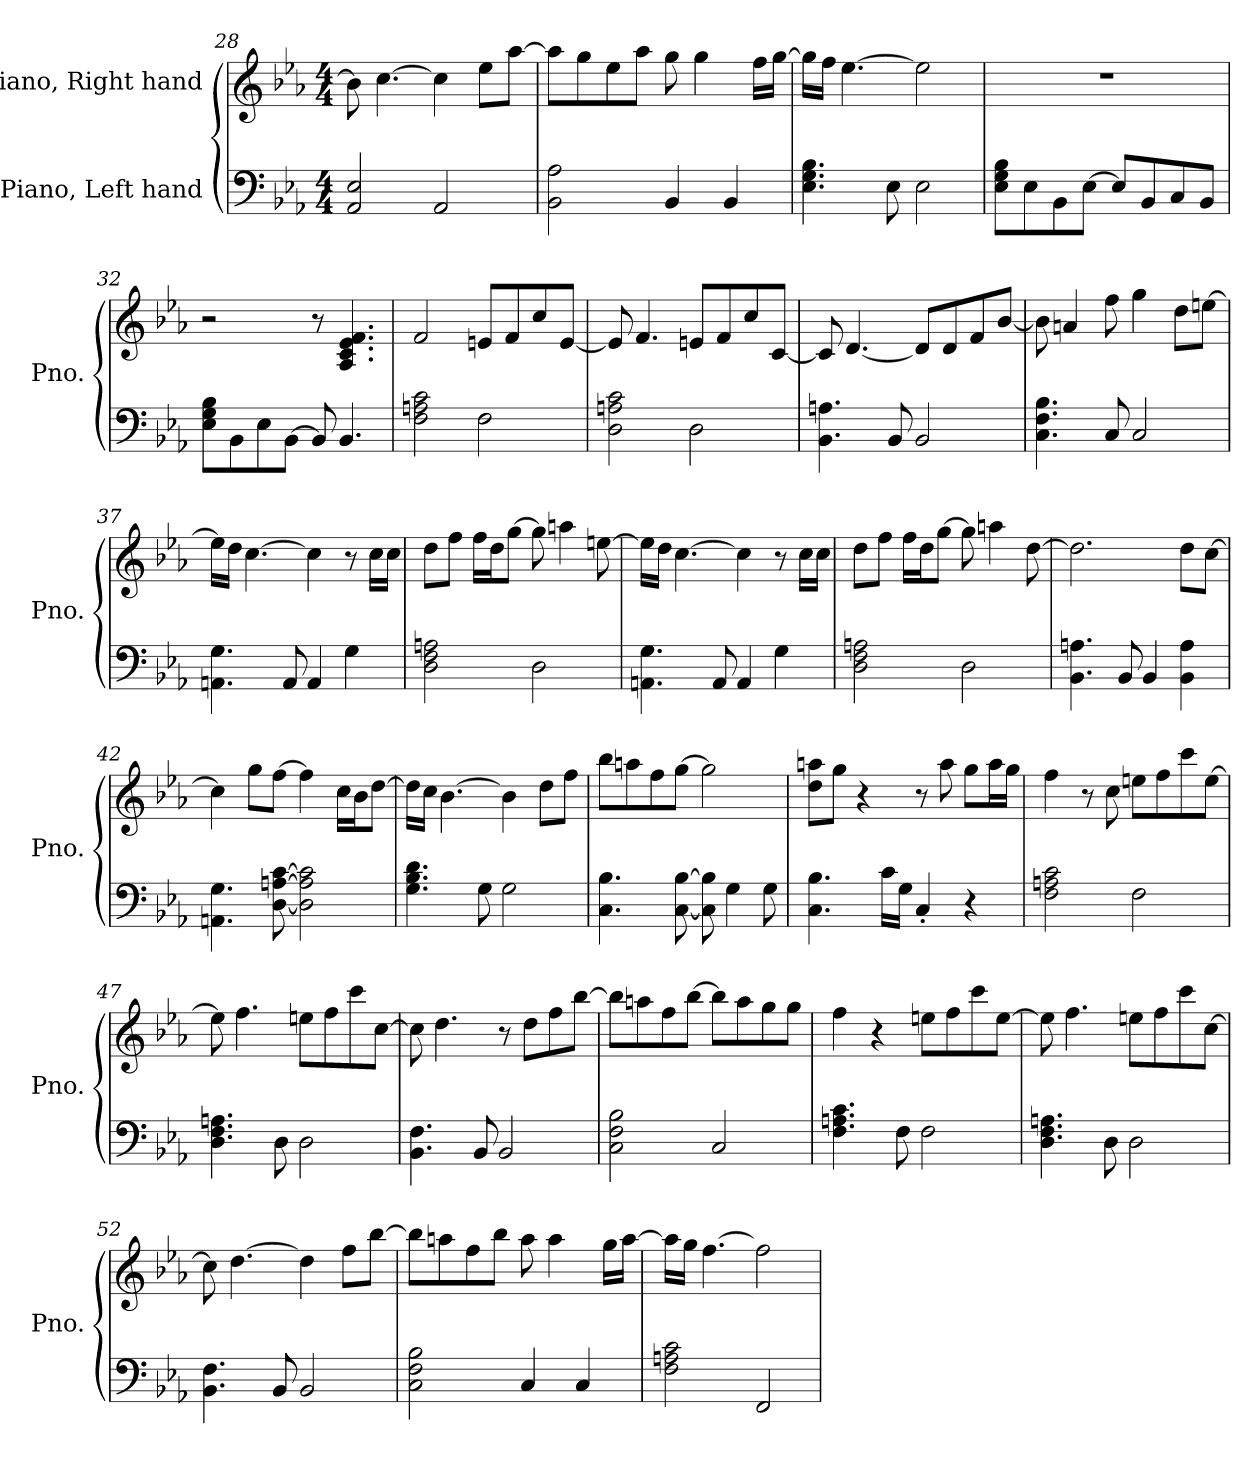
**kern	**kern
*part2	*part1
*staff2	*staff1
*I"Piano, Left hand	*I"Piano, Right hand
*I'Pno.	*I'Pno.
!!LO:PB:g=z
*clefF4	*clefG2
*k[b-e-a-]	*k[b-e-a-]
*M4/4	*M4/4
=28	=28
2AA-/ 2E-/	8b-\]
.	[4.cc\
2AA-/	4cc\]
.	8ee-\L
.	[8aa-\J
=29	=29
2BB-\ 2A-\	8aa-\L]
.	8gg\
.	8ee-\
.	8aa-\J
4BB-/	8gg\
.	4gg\
4BB-/	.
.	16ff\LL
.	[16gg\JJ
=30	=30
4.E-\ 4.G\ 4.B-\	16gg\LL]
.	16ff\JJ
.	[4.ee-\
8E-\	.
2E-\	2ee-\]
=31	=31
8E-\ 8G\ 8B-\L	1r
8E-\	.
8BB-\	.
[8E-\J	.
8E-/L]	.
8BB-/	.
8C/	.
8BB-/J	.
=32	=32
8E-\ 8G\ 8B-\L	2r
8BB-\	.
8E-\	.
[8BB-\J	.
8BB-/]	8r
4.BB-/	4.A-/ 4.c/ 4.e-/ 4.f/
!!LO:LB:g=z
=33	=33
2F\ 2An\ 2c\	2f/
2F\	8en/L
.	8f/
.	8cc/
.	[8e/J
=34	=34
2D\ 2An\ 2c\	8e/]
.	4.f/
2D\	8en/L
.	8f/
.	8cc/
.	[8c/J
=35	=35
4.BB-\ 4.An\	8c/]
.	[4.d/
8BB-/	.
2BB-/	8d/L]
.	8d/
.	8f/
.	[8b-/J
=36	=36
4.C\ 4.F\ 4.B-\	8b-\]
.	4an/
8C/	8ff\
2C/	4gg\
.	8dd\L
.	[8een\J
=37	=37
4.AAn\ 4.G\	16ee\LL]
.	16dd\JJ
.	[4.cc\
8AA/	.
4AA/	4cc\]
4G\	8r
.	16cc\LL
.	16cc\JJ
!!LO:LB:g=z
=38	=38
2D\ 2F\ 2An\	8dd\L
.	8ff\J
.	16ff\LL
.	16dd\J
.	[8gg\J
2D\	8gg\]
.	4aan\
.	[8een\
=39	=39
4.AAn\ 4.G\	16ee\LL]
.	16dd\JJ
.	[4.cc\
8AA/	.
4AA/	4cc\]
4G\	8r
.	16cc\LL
.	16cc\JJ
=40	=40
2D\ 2F\ 2An\	8dd\L
.	8ff\J
.	16ff\LL
.	16dd\J
.	[8gg\J
2D\	8gg\]
.	4aan\
.	[8dd\
=41	=41
4.BB-\ 4.An\	2.dd\]
8BB-/	.
4BB-/	.
4BB-\ 4A\	8dd\L
.	[8cc\J
!!LO:LB:g=z
=42	=42
4.AAn\ 4.G\	4cc\]
.	8gg\L
[8D\ [8An\ [8c\	[8ff\J
2D\] 2A\] 2c\]	4ff\]
.	16cc\LL
.	16b-\J
.	[8dd\J
=43	=43
4.G\ 4.B-\ 4.d\	16dd\LL]
.	16cc\JJ
.	[4.b-\
8G\	.
2G\	4b-\]
.	8dd\L
.	8ff\J
=44	=44
4.C\ 4.B-\	8bb-\L
.	8aan\
.	8ff\
[8C\ [8B-\	[8gg\J
8C\] 8B-\]	2gg\]
4G\	.
8G\	.
=45	=45
4.C\ 4.B-\	8dd\ 8aan\L
.	8gg\J
.	4r
16c\LL	.
16G\JJ	.
4C'/	8r
.	8aa\
4r	8gg\L
.	16aa\L
.	16gg\JJ
=46	=46
2F\ 2An\ 2c\	4ff\
.	8r
.	8cc\
2F\	8een\L
.	8ff\
.	8ccc\
.	[8ee\J
!!LO:LB:g=z
=47	=47
4.D\ 4.F\ 4.An\	8ee\]
.	4.ff\
8D\	.
2D\	8een\L
.	8ff\
.	8ccc\
.	[8cc\J
=48	=48
4.BB-\ 4.F\	8cc\]
.	4.dd\
8BB-/	.
2BB-/	8r
.	8dd\L
.	8ff\
.	[8bb-\J
=49	=49
2C\ 2F\ 2B-\	8bb-\L]
.	8aan\
.	8ff\
.	[8bb-\J
2C/	8bb-\L]
.	8aa\
.	8gg\
.	8gg\J
=50	=50
4.F\ 4.An\ 4.c\	4ff\
.	4r
8F\	.
2F\	8een\L
.	8ff\
.	8ccc\
.	[8ee\J
=51	=51
4.D\ 4.F\ 4.An\	8ee\]
.	4.ff\
8D\	.
2D\	8een\L
.	8ff\
.	8ccc\
.	[8cc\J
!!LO:LB:g=z
=52	=52
4.BB-\ 4.F\	8cc\]
.	[4.dd\
8BB-/	.
2BB-/	4dd\]
.	8ff\L
.	[8bb-\J
=53	=53
2C\ 2F\ 2B-\	8bb-\L]
.	8aan\
.	8ff\
.	8bb-\J
4C/	8aa\
.	4aa\
4C/	.
.	16gg\LL
.	[16aa\JJ
=54	=54
2F\ 2An\ 2c\	16aa\LL]
.	16gg\JJ
.	[4.ff\
2FF/	2ff\]
=	=
*-	*-
